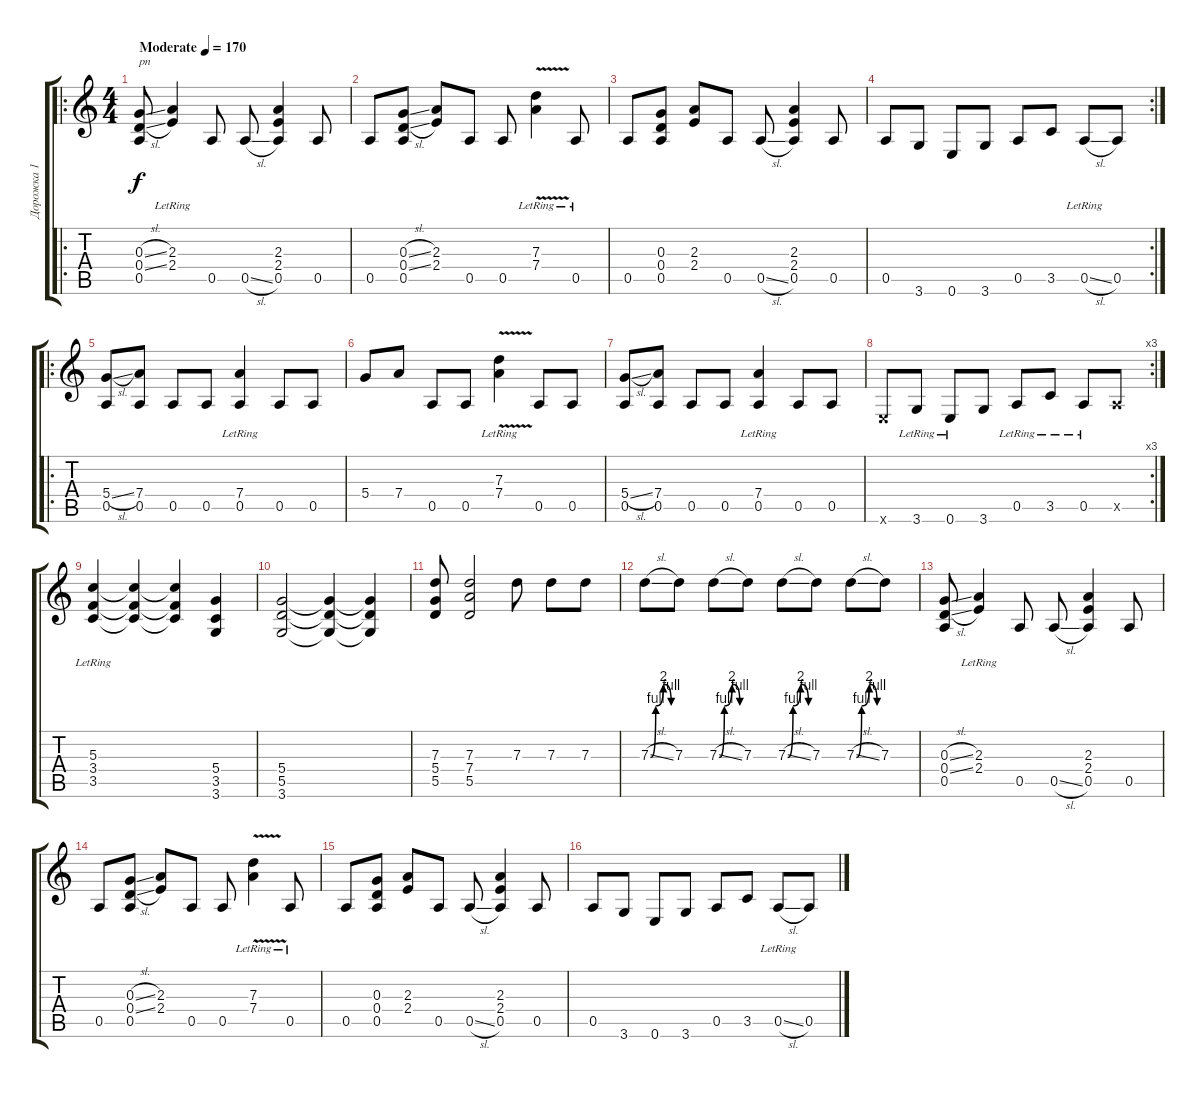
\track ("Дорожка 1" "Дорожка 1") {instrument overdrivenguitar}
\staff {score tabs}
\tuning (E4 B3 G3 D3 A2 E2) {hide}
\ro
\ts (4 4)
\tempo (170 "Moderate")
\clef g2
\ks c
(0.3{sl} 0.4{sl} 0.5).8{txt "рп" dy f instrument overdrivenguitar} (2.3{lr} 2.4{lr}).4 0.5.8 0.5{sl}.8 (2.3 2.4 0.5).4 0.5.8 |
0.5.8 (0.3{sl} 0.4{sl} 0.5).8 (2.3 2.4).8 0.5.8 0.5.8 (7.3{v lr} 7.4{v lr}).4 0.5{lr}.8 |
0.5.8 (0.3 0.4 0.5).8 (2.3 2.4).8 0.5.8 0.5{sl}.8 (2.3 2.4 0.5).4 0.5.8 |
\rc 2
0.5.8 3.6.8 0.6.8 3.6.8 0.5.8 3.5.8 0.5{sl lr}.8 0.5.8 |
\ro
(5.4{sl} 0.5).8 (7.4 0.5).8 0.5.8 0.5.8 (7.4{lr} 0.5).4 0.5.8 0.5.8 |
5.4.8 7.4.8 0.5.8 0.5.8 (7.3{v lr} 7.4{v lr}).4 0.5.8 0.5.8 |
(5.4{sl} 0.5).8 (7.4 0.5).8 0.5.8 0.5.8 (7.4{lr} 0.5).4 0.5.8 0.5.8 |
\rc 3
0.6{x}.8 3.6{lr}.8 0.6{lr}.8 3.6.8 0.5{lr}.8 3.5{lr}.8 0.5{lr}.8 0.5{x}.8 |
(5.3{lr} 3.4 3.5).4 (5.3{t} 3.4{t} 3.5{t}).4 (5.3{t} 3.4{t} 3.5{t}).4 (5.4 3.5 3.6).4 |
(5.4 5.5 3.6).2 (5.4{t} 5.5{t} 3.6{t}).4 (5.4{t} 5.5{t} 3.6{t}).4 |
(7.3 5.4 5.5).8 (7.3 7.4 5.5).2 7.3.8 7.3.8 7.3.8 |
7.3{be (custom 0 0 15 4 37 8 60 4) sl}.8 7.3.8 7.3{be (custom 0 0 15 4 37 8 60 4) sl}.8 7.3.8 7.3{be (custom 0 0 15 4 37 8 60 4) sl}.8 7.3.8 7.3{be (custom 0 0 15 4 37 8 60 4) sl}.8 7.3.8 |
(0.3{sl} 0.4{sl} 0.5).8 (2.3{lr} 2.4{lr}).4 0.5.8 0.5{sl}.8 (2.3 2.4 0.5).4 0.5.8 |
0.5.8 (0.3{sl} 0.4{sl} 0.5).8 (2.3 2.4).8 0.5.8 0.5.8 (7.3{v lr} 7.4{v lr}).4 0.5{lr}.8 |
0.5.8 (0.3 0.4 0.5).8 (2.3 2.4).8 0.5.8 0.5{sl}.8 (2.3 2.4 0.5).4 0.5.8 |
0.5.8 3.6.8 0.6.8 3.6.8 0.5.8 3.5.8 0.5{sl lr}.8 0.5.8
